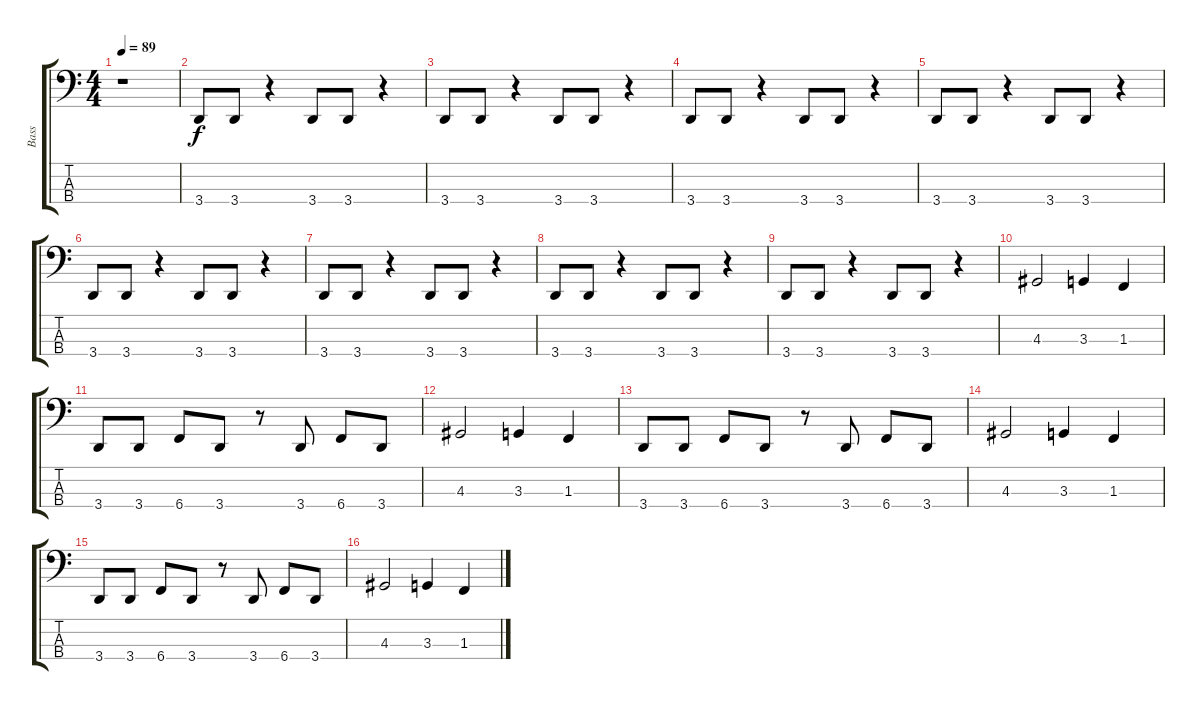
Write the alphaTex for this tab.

\track ("Bass" "Bass") {instrument electricbasspick}
\staff {score tabs}
\tuning (D2 A1 E1 B0) {hide}
\ts (4 4)
\tempo 89
\clef f4
\ks c
r.1{dy f} |
3.4.8 3.4.8 r.4 3.4.8 3.4.8 r.4 |
3.4.8 3.4.8 r.4 3.4.8 3.4.8 r.4 |
3.4.8 3.4.8 r.4 3.4.8 3.4.8 r.4 |
3.4.8 3.4.8 r.4 3.4.8 3.4.8 r.4 |
3.4.8 3.4.8 r.4 3.4.8 3.4.8 r.4 |
3.4.8 3.4.8 r.4 3.4.8 3.4.8 r.4 |
3.4.8 3.4.8 r.4 3.4.8 3.4.8 r.4 |
3.4.8 3.4.8 r.4 3.4.8 3.4.8 r.4 |
4.3.2 3.3.4 1.3.4 |
3.4.8 3.4.8 6.4.8 3.4.8 r.8 3.4.8 6.4.8 3.4.8 |
4.3.2 3.3.4 1.3.4 |
3.4.8 3.4.8 6.4.8 3.4.8 r.8 3.4.8 6.4.8 3.4.8 |
4.3.2 3.3.4 1.3.4 |
3.4.8 3.4.8 6.4.8 3.4.8 r.8 3.4.8 6.4.8 3.4.8 |
4.3.2 3.3.4 1.3.4
